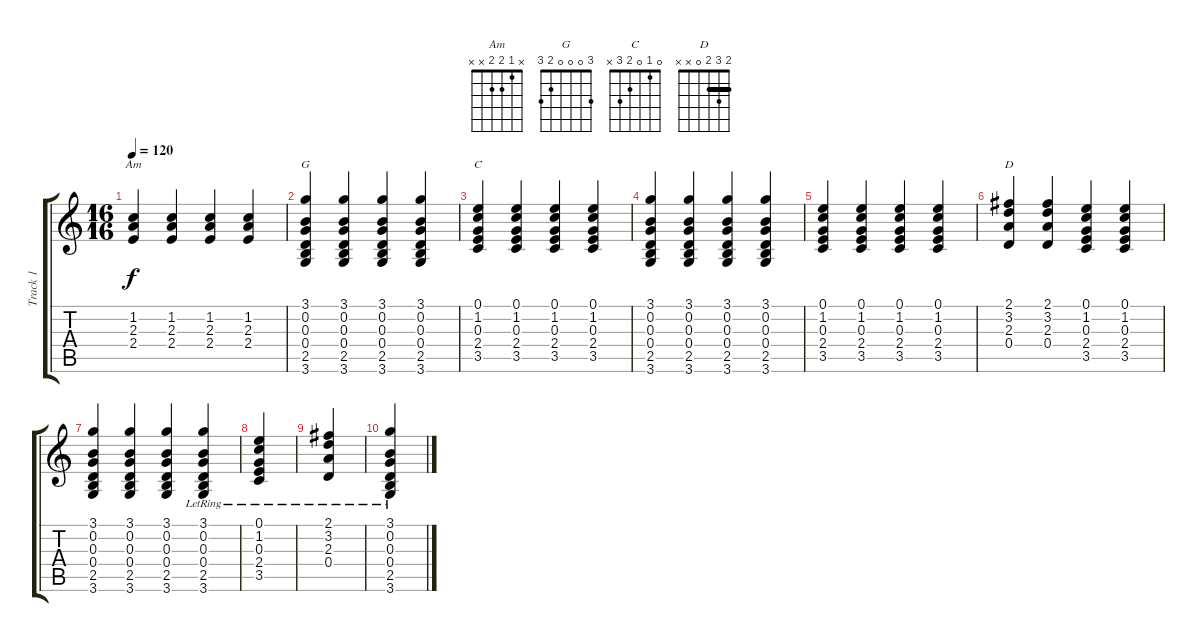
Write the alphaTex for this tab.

\track ("Track 1" "Track 1") {instrument acousticguitarsteel}
\staff {score tabs}
\tuning (E4 B3 G3 D3 A2 E2) {hide}
\chord ("Am" x 1 2 2 x x)
\chord ("G" 3 0 0 0 2 3)
\chord ("C" 0 1 0 2 3 x)
\chord ("D" 2 3 2 0 x x) {barre 2}
\ts (16 16)
\tempo 120
\clef g2
\ks c
(1.2 2.3 2.4).4{ch "Am" dy f} (1.2 2.3 2.4).4 (1.2 2.3 2.4).4 (1.2 2.3 2.4).4 |
(3.1 0.2 0.3 0.4 2.5 3.6).4{ch "G"} (3.1 0.2 0.3 0.4 2.5 3.6).4 (3.1 0.2 0.3 0.4 2.5 3.6).4 (3.1 0.2 0.3 0.4 2.5 3.6).4 |
(0.1 1.2 0.3 2.4 3.5).4{ch "C"} (0.1 1.2 0.3 2.4 3.5).4 (0.1 1.2 0.3 2.4 3.5).4 (0.1 1.2 0.3 2.4 3.5).4 |
(3.1 0.2 0.3 0.4 2.5 3.6).4 (3.1 0.2 0.3 0.4 2.5 3.6).4 (3.1 0.2 0.3 0.4 2.5 3.6).4 (3.1 0.2 0.3 0.4 2.5 3.6).4 |
(0.1 1.2 0.3 2.4 3.5).4 (0.1 1.2 0.3 2.4 3.5).4 (0.1 1.2 0.3 2.4 3.5).4 (0.1 1.2 0.3 2.4 3.5).4 |
(2.1 3.2 2.3 0.4).4{ch "D"} (2.1 3.2 2.3 0.4).4 (0.1 1.2 0.3 2.4 3.5).4 (0.1 1.2 0.3 2.4 3.5).4 |
(3.1 0.2 0.3 0.4 2.5 3.6).4 (3.1 0.2 0.3 0.4 2.5 3.6).4 (3.1 0.2 0.3 0.4 2.5 3.6).4 (3.1 0.2 0.3 0.4 2.5{lr} 3.6).4 |
(0.1 1.2{lr} 0.3 2.4 3.5).4 |
(2.1 3.2 2.3 0.4{lr}).4 |
(3.1 0.2 0.3 0.4{lr} 2.5 3.6).4
